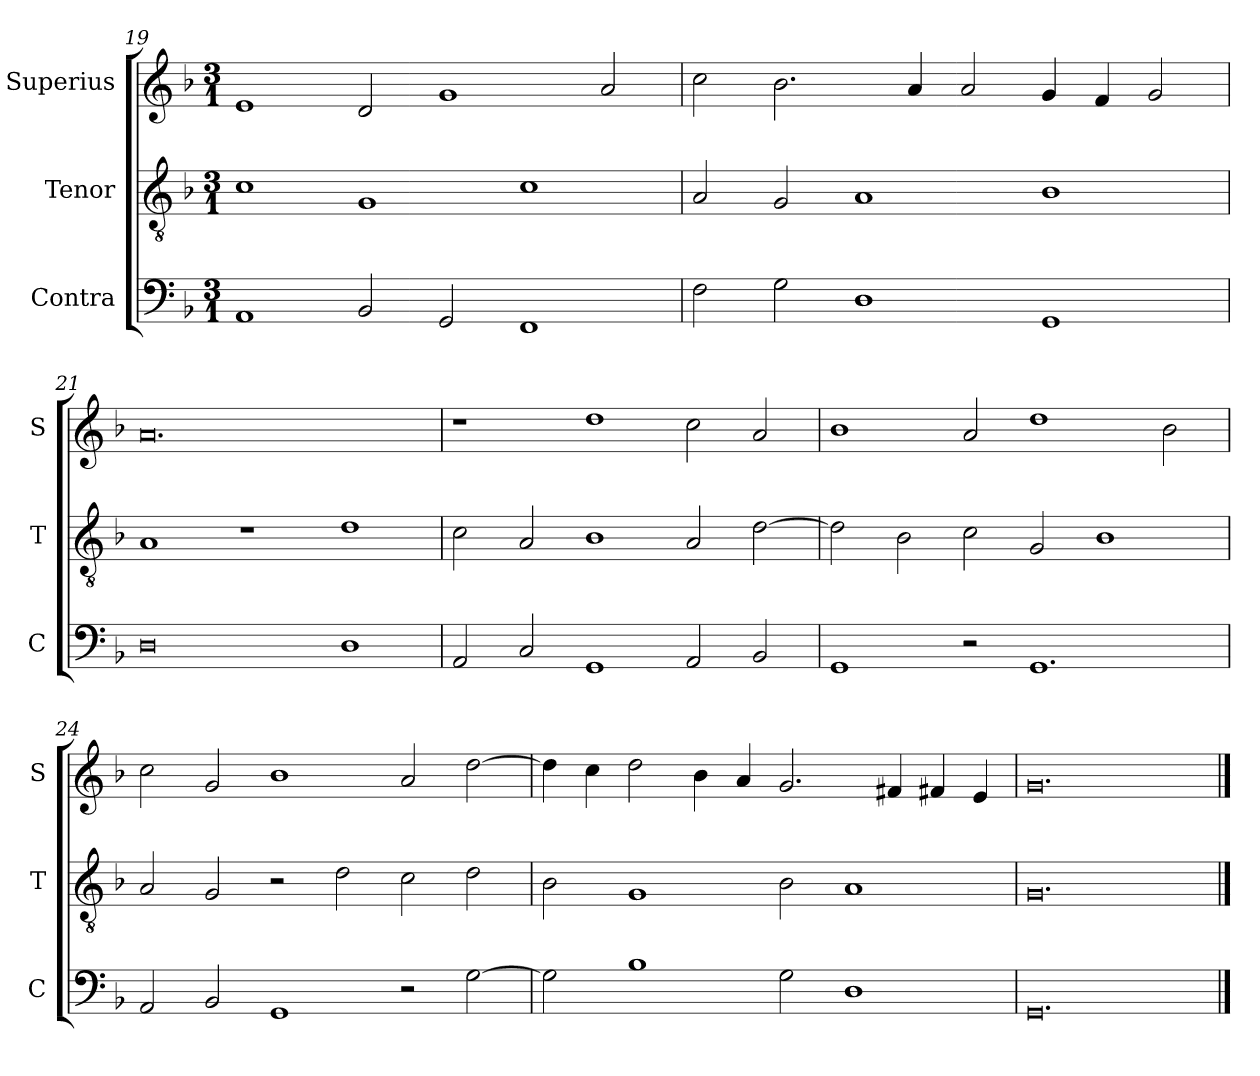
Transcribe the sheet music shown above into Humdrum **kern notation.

**kern	**kern	**kern
*part3	*part2	*part1
*staff3	*staff2	*staff1
*I"Contra	*I"Tenor	*I"Superius
*I'C	*I'T	*I'S
*clefF4	*clefGv2	*clefG2
*k[b-]	*k[b-]	*k[b-]
*M3/1	*M3/1	*M3/1
=19	=19	=19
1AA	1c	1e
2BB-	1G	2d
2GG	.	1g
1FF	1c	.
.	.	2a
=20	=20	=20
2F	2A	2cc
2G	2G	2.b-
1D	1A	.
.	.	4a
.	.	2a
1GG	1B-	4g
.	.	4f
.	.	2g
=21	=21	=21
0D	1A	0.a
.	1r	.
1D	1d	.
=22	=22	=22
2AA	2c	1r
2C	2A	.
1GG	1B-	1dd
2AA	2A	2cc
2BB-	[2d	2a
=23	=23	=23
1GG	2d]	1b-
.	2B-	.
2r	2c	2a
1.GG	2G	1dd
.	1B-	.
.	.	2b-
=24	=24	=24
2AA	2A	2cc
2BB-	2G	2g
1GG	2r	1b-
.	2d	.
2r	2c	2a
[2G	2d	[2dd
=25	=25	=25
2G]	2B-	4dd]
.	.	4cc
1B-	1G	2dd
.	.	4b-
.	.	4a
2G	2B-	2.g
1D	1A	.
.	.	4f#X
.	.	4f#X
.	.	4e
=26	=26	=26
0.GG	0.G	0.g
==	==	==
*-	*-	*-
